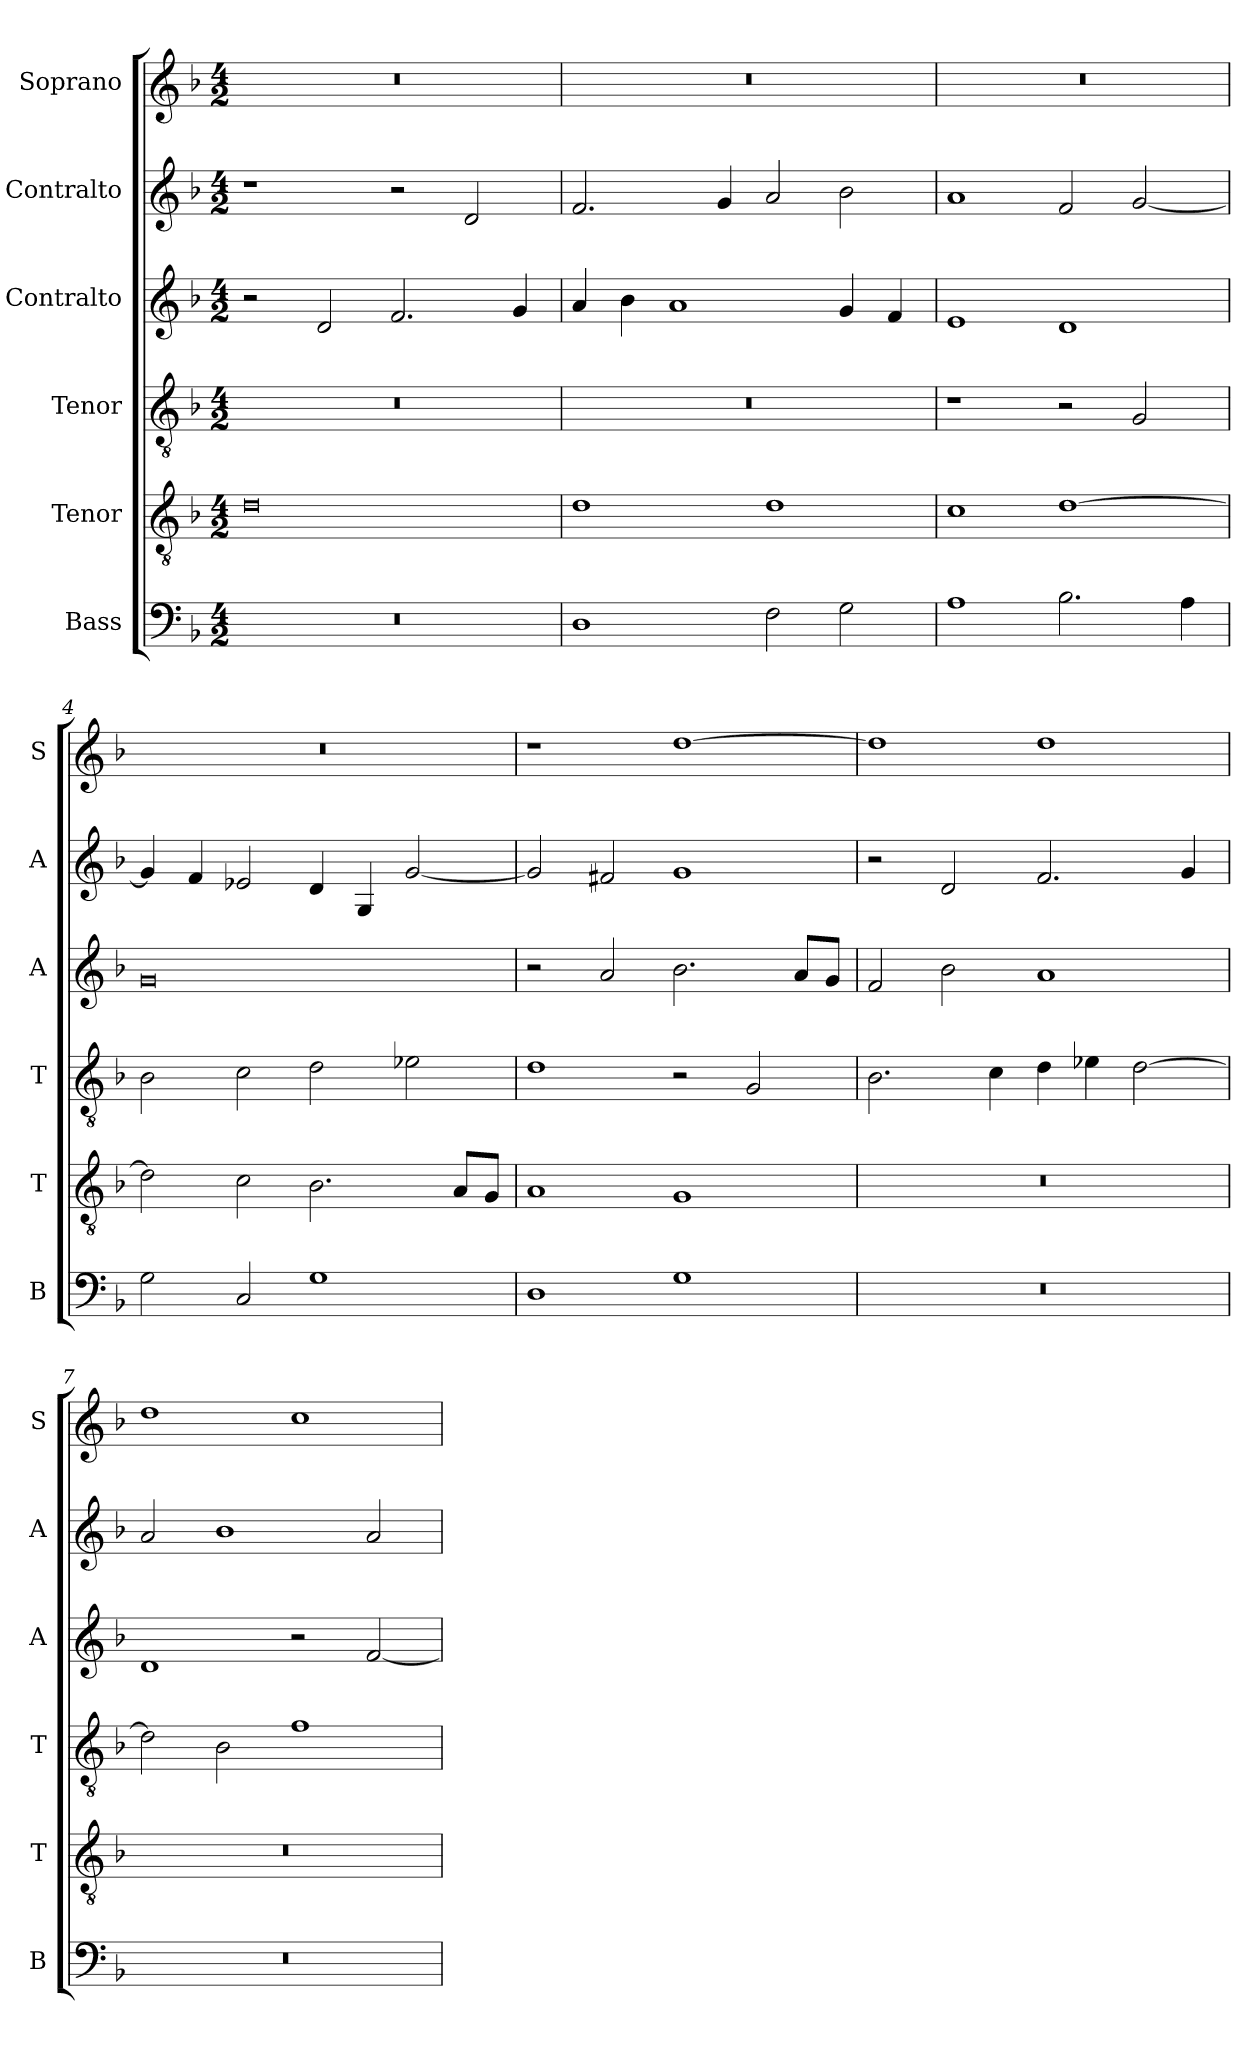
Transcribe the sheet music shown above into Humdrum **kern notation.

**kern	**kern	**kern	**kern	**kern	**kern
*part6	*part5	*part4	*part3	*part2	*part1
*staff6	*staff5	*staff4	*staff3	*staff2	*staff1
*I"Bass	*I"Tenor	*I"Tenor	*I"Contralto	*I"Contralto	*I"Soprano
*I'B	*I'T	*I'T	*I'A	*I'A	*I'S
*clefF4	*clefGv2	*clefGv2	*clefG2	*clefG2	*clefG2
*k[b-]	*k[b-]	*k[b-]	*k[b-]	*k[b-]	*k[b-]
*G:dor	*G:dor	*G:dor	*G:dor	*G:dor	*G:dor
*M4/2	*M4/2	*M4/2	*M4/2	*M4/2	*M4/2
=1	=1	=1	=1	=1	=1
0r	0d	0r	2r	1r	0r
.	.	.	2d	.	.
.	.	.	2.f	2r	.
.	.	.	.	2d	.
.	.	.	4g	.	.
=2	=2	=2	=2	=2	=2
1D	1d	0r	4a	2.f	0r
.	.	.	4b-	.	.
.	.	.	1a	.	.
.	.	.	.	4g	.
2F	1d	.	.	2a	.
2G	.	.	4g	2b-	.
.	.	.	4f	.	.
=3	=3	=3	=3	=3	=3
1A	1c	1r	1e	1a	0r
2.B-	[1d	2r	1d	2f	.
.	.	2G	.	[2g	.
4A	.	.	.	.	.
=4	=4	=4	=4	=4	=4
2G	2d]	2B-	0g	4g]	0r
.	.	.	.	4f	.
2C	2c	2c	.	2e-X	.
1G	2.B-	2d	.	4d	.
.	.	.	.	4G	.
.	.	2e-X	.	[2g	.
.	8A/L	.	.	.	.
.	8G/J	.	.	.	.
=5	=5	=5	=5	=5	=5
1D	1A	1d	2r	2g]	1r
.	.	.	2a	2f#X	.
1G	1G	2r	2.b-	1g	[1dd
.	.	2G	.	.	.
.	.	.	8a/L	.	.
.	.	.	8g/J	.	.
=6	=6	=6	=6	=6	=6
0r	0r	2.B-	2f	2r	1dd]
.	.	.	2b-	2d	.
.	.	4c	.	.	.
.	.	4d	1a	2.f	1dd
.	.	4e-X	.	.	.
.	.	[2d	.	.	.
.	.	.	.	4g	.
=7	=7	=7	=7	=7	=7
0r	0r	2d]	1d	2a	1dd
.	.	2B-	.	1b-	.
.	.	1f	2r	.	1cc
.	.	.	[2f	2a	.
=	=	=	=	=	=
*-	*-	*-	*-	*-	*-
